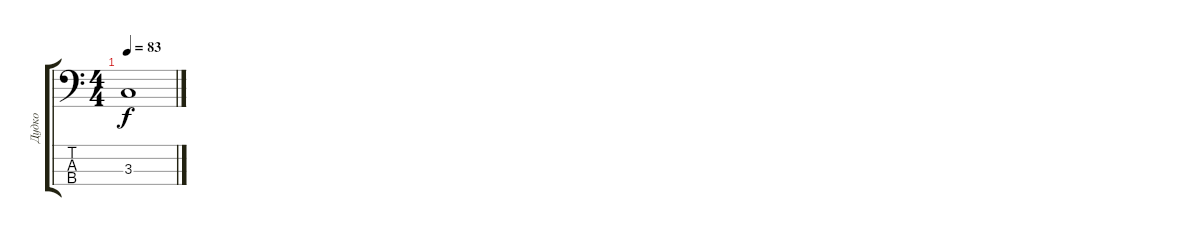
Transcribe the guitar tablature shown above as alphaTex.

\track ("Дудко" "Дудко") {instrument electricbassfinger}
\staff {score tabs}
\tuning (G2 D2 A1 E1) {hide}
\ts (4 4)
\tempo 83
\clef f4
\ks c
3.3.1{dy f}
